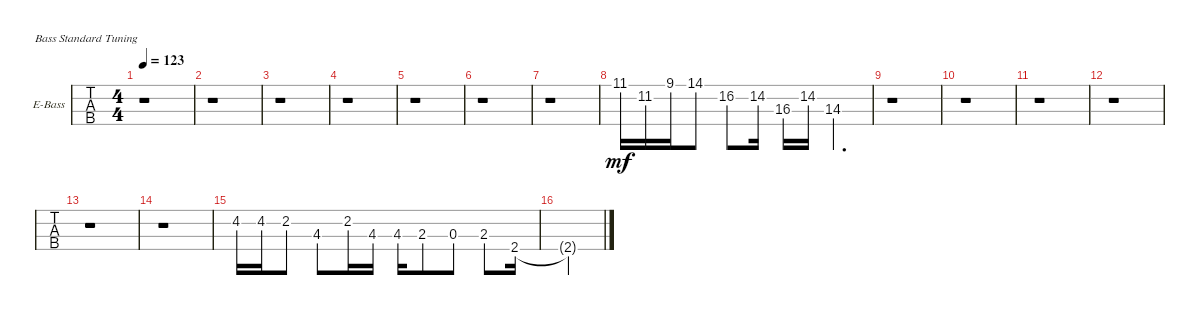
\bracketExtendMode groupsimilarinstruments
\firstSystemTrackNameOrientation horizontal
\otherSystemsTrackNameOrientation horizontal
\track ("Synth Bass" "E-Bass") {instrument electricbassfinger}
\staff {tabs}
\tuning (G2 D2 A1 E1)
\ts (4 4)
\tempo 123
\clef f4
\ks c
r.1{dy mf} |
r.1 |
r.1 |
r.1 |
r.1 |
r.1 |
r.1 |
11.1.16 11.2.16 9.1.16 14.1.8 16.2.8 14.2.16 16.3.16 14.2.16 14.3.4{d} |
r.1 |
r.1 |
r.1 |
r.1 |
r.1 |
r.1 |
4.2.16 4.2.16 2.2.8 4.3.8 2.2.16 4.3.16 4.3.16 2.3.8 0.3.8 2.3.8 2.4.16 |
2.4{t}.4
